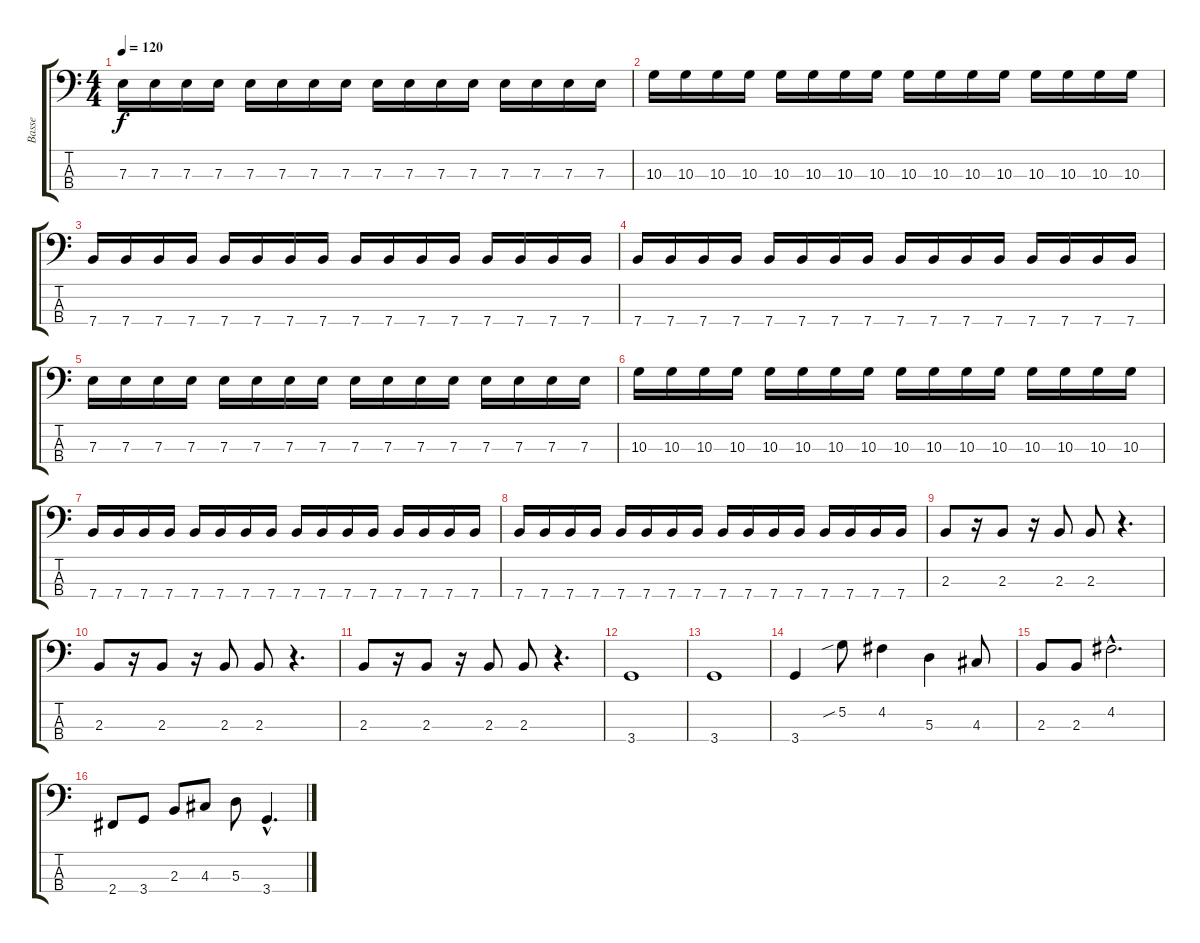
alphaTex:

\track ("Basse" "Basse") {instrument electricbasspick}
\staff {score tabs}
\tuning (G2 D2 A1 E1) {hide}
\ts (4 4)
\tempo 120
\clef f4
\ks c
7.3.16{dy f} 7.3.16 7.3.16 7.3.16 7.3.16 7.3.16 7.3.16 7.3.16 7.3.16 7.3.16 7.3.16 7.3.16 7.3.16 7.3.16 7.3.16 7.3.16 |
10.3.16 10.3.16 10.3.16 10.3.16 10.3.16 10.3.16 10.3.16 10.3.16 10.3.16 10.3.16 10.3.16 10.3.16 10.3.16 10.3.16 10.3.16 10.3.16 |
7.4.16 7.4.16 7.4.16 7.4.16 7.4.16 7.4.16 7.4.16 7.4.16 7.4.16 7.4.16 7.4.16 7.4.16 7.4.16 7.4.16 7.4.16 7.4.16 |
7.4.16 7.4.16 7.4.16 7.4.16 7.4.16 7.4.16 7.4.16 7.4.16 7.4.16 7.4.16 7.4.16 7.4.16 7.4.16 7.4.16 7.4.16 7.4.16 |
7.3.16 7.3.16 7.3.16 7.3.16 7.3.16 7.3.16 7.3.16 7.3.16 7.3.16 7.3.16 7.3.16 7.3.16 7.3.16 7.3.16 7.3.16 7.3.16 |
10.3.16 10.3.16 10.3.16 10.3.16 10.3.16 10.3.16 10.3.16 10.3.16 10.3.16 10.3.16 10.3.16 10.3.16 10.3.16 10.3.16 10.3.16 10.3.16 |
7.4.16 7.4.16 7.4.16 7.4.16 7.4.16 7.4.16 7.4.16 7.4.16 7.4.16 7.4.16 7.4.16 7.4.16 7.4.16 7.4.16 7.4.16 7.4.16 |
7.4.16 7.4.16 7.4.16 7.4.16 7.4.16 7.4.16 7.4.16 7.4.16 7.4.16 7.4.16 7.4.16 7.4.16 7.4.16 7.4.16 7.4.16 7.4.16 |
2.3.8 r.16 2.3.8 r.16 2.3.8 2.3.8 r.4{d} |
2.3.8 r.16 2.3.8 r.16 2.3.8 2.3.8 r.4{d} |
2.3.8 r.16 2.3.8 r.16 2.3.8 2.3.8 r.4{d} |
3.4.1 |
3.4.1 |
3.4.4 5.2{sib}.8 4.2.4 5.3.4 4.3.8 |
2.3.8 2.3.8 4.2{hac}.2{d} |
2.4.8 3.4.8 2.3.8 4.3.8 5.3.8 3.4{hac}.4{d}
